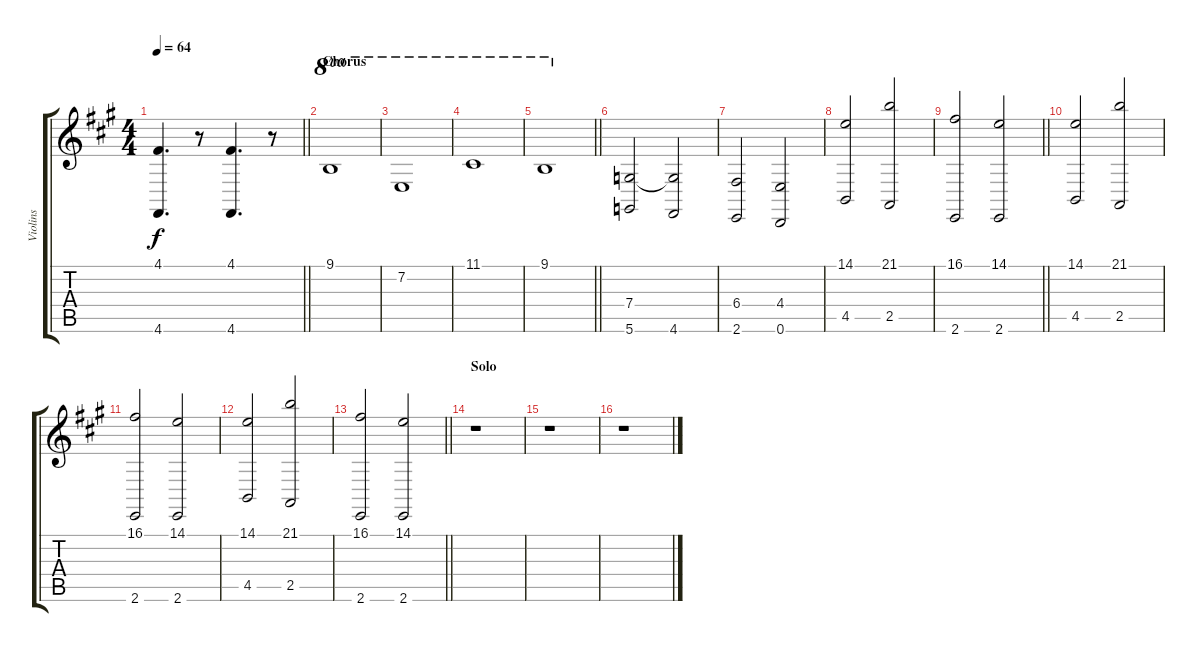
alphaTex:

\track ("Violins" "Violins") {instrument stringensemble1}
\staff {score tabs}
\tuning (D4 A3 F3 C3 G2 D2) {hide}
\ts (4 4)
\tempo 64
\clef g2
\barLineRight lightlight
\ks a
(4.1 4.6).4{d dy f} r.8 (4.1 4.6).4{d} r.8 |
\section ("" "Chorus")
9.1.1{ot 8va} |
7.2.1{ot 8va} |
11.1.1{ot 8va} |
\barLineRight lightlight
9.1.1{ot 8va} |
(7.4 5.6).2 (7.4{t} 4.6).2 |
(6.4 2.6).2 (4.4 0.6).2 |
(14.1 4.5).2 (21.1 2.5).2 |
\barLineRight lightlight
(16.1 2.6).2 (14.1 2.6).2 |
(14.1 4.5).2 (21.1 2.5).2 |
(16.1 2.6).2 (14.1 2.6).2 |
(14.1 4.5).2 (21.1 2.5).2 |
\barLineRight lightlight
(16.1 2.6).2 (14.1 2.6).2 |
\section ("" "Solo")
r.1 |
r.1 |
r.1
